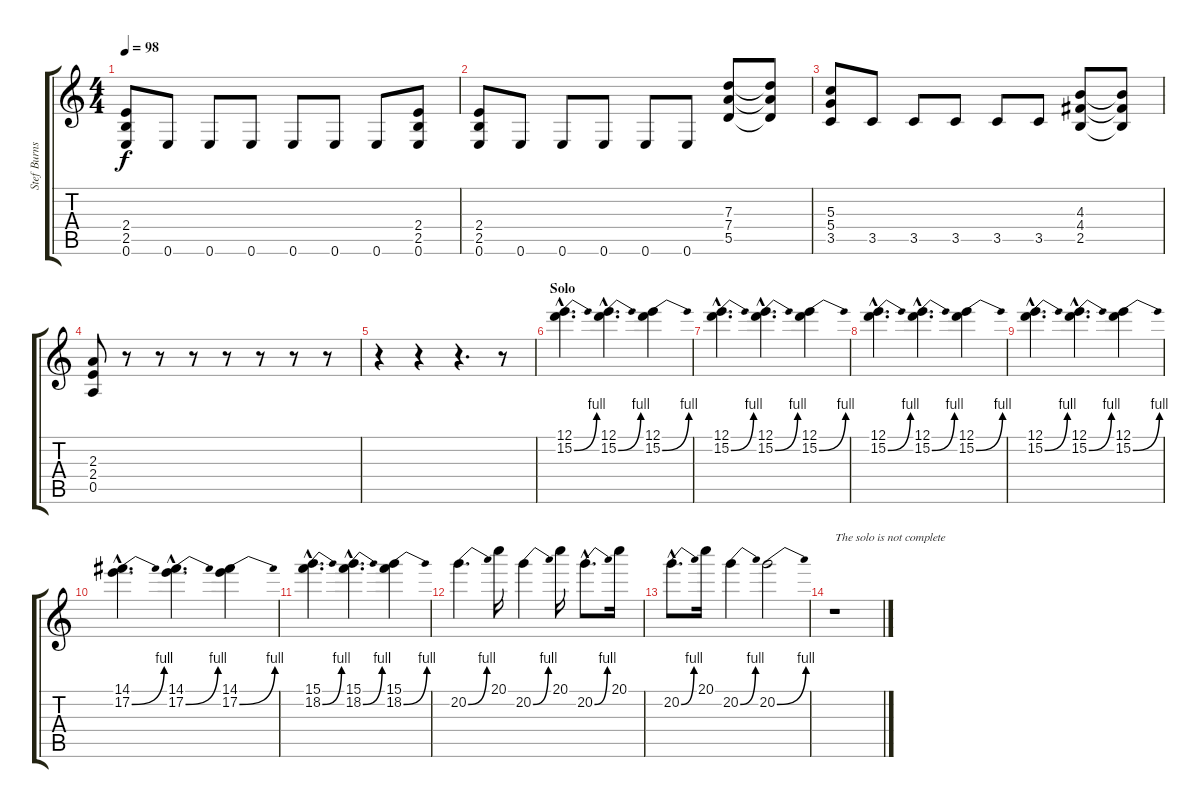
\track ("Stef Burns [guitar]" "Stef Burns") {instrument distortionguitar}
\staff {score tabs}
\tuning (E4 B3 G3 D3 A2 E2) {hide}
\ts (4 4)
\tempo 98
\clef g2
\ks c
(2.4 2.5 0.6).8{dy f} 0.6.8 0.6.8 0.6.8 0.6.8 0.6.8 0.6.8 (2.4 2.5 0.6).8 |
(2.4 2.5 0.6).8 0.6.8 0.6.8 0.6.8 0.6.8 0.6.8 (7.3 7.4 5.5).8 (7.3{t} 7.4{t} 5.5{t}).8 |
(5.3 5.4 3.5).8 3.5.8 3.5.8 3.5.8 3.5.8 3.5.8 (4.3 4.4 2.5).8 (4.3{t} 4.4{t} 2.5{t}).8 |
(2.3 2.4 0.5).8 r.8 r.8 r.8 r.8 r.8 r.8 r.8 |
r.4 r.4 r.4{d} r.8 |
\section ("" "Solo")
(12.1{hac} 15.2{be (bend 0 0 60 4) hac}).4{d} (12.1{hac} 15.2{be (bend 0 0 60 4) hac}).4{d} (12.1 15.2{be (bend 0 0 60 4)}).4 |
(12.1{hac} 15.2{be (bend 0 0 60 4) hac}).4{d} (12.1{hac} 15.2{be (bend 0 0 60 4) hac}).4{d} (12.1 15.2{be (bend 0 0 60 4)}).4 |
(12.1{hac} 15.2{be (bend 0 0 60 4) hac}).4{d} (12.1{hac} 15.2{be (bend 0 0 60 4) hac}).4{d} (12.1 15.2{be (bend 0 0 60 4)}).4 |
(12.1{hac} 15.2{be (bend 0 0 60 4) hac}).4{d} (12.1{hac} 15.2{be (bend 0 0 60 4) hac}).4{d} (12.1 15.2{be (bend 0 0 60 4)}).4 |
(14.1{hac} 17.2{be (bend 0 0 60 4) hac}).4{d} (14.1{hac} 17.2{be (bend 0 0 60 4) hac}).4{d} (14.1 17.2{be (bend 0 0 60 4)}).4 |
(15.1{hac} 18.2{be (bend 0 0 60 4) hac}).4{d} (15.1{hac} 18.2{be (bend 0 0 60 4) hac}).4{d} (15.1 18.2{be (bend 0 0 60 4)}).4 |
20.2{be (bend 0 0 60 4)}.4{d} 20.1.16 20.2{be (bend 0 0 60 4)}.4 20.1.16 20.2{be (bend 0 0 60 4) hac}.8{d} 20.1.16 |
20.2{be (bend 0 0 60 4) hac}.8{d} 20.1.16 20.2{be (bend 0 0 60 4)}.4 20.2{be (bend 0 0 60 4)}.2 |
r.1{txt "The solo is not complete"}
